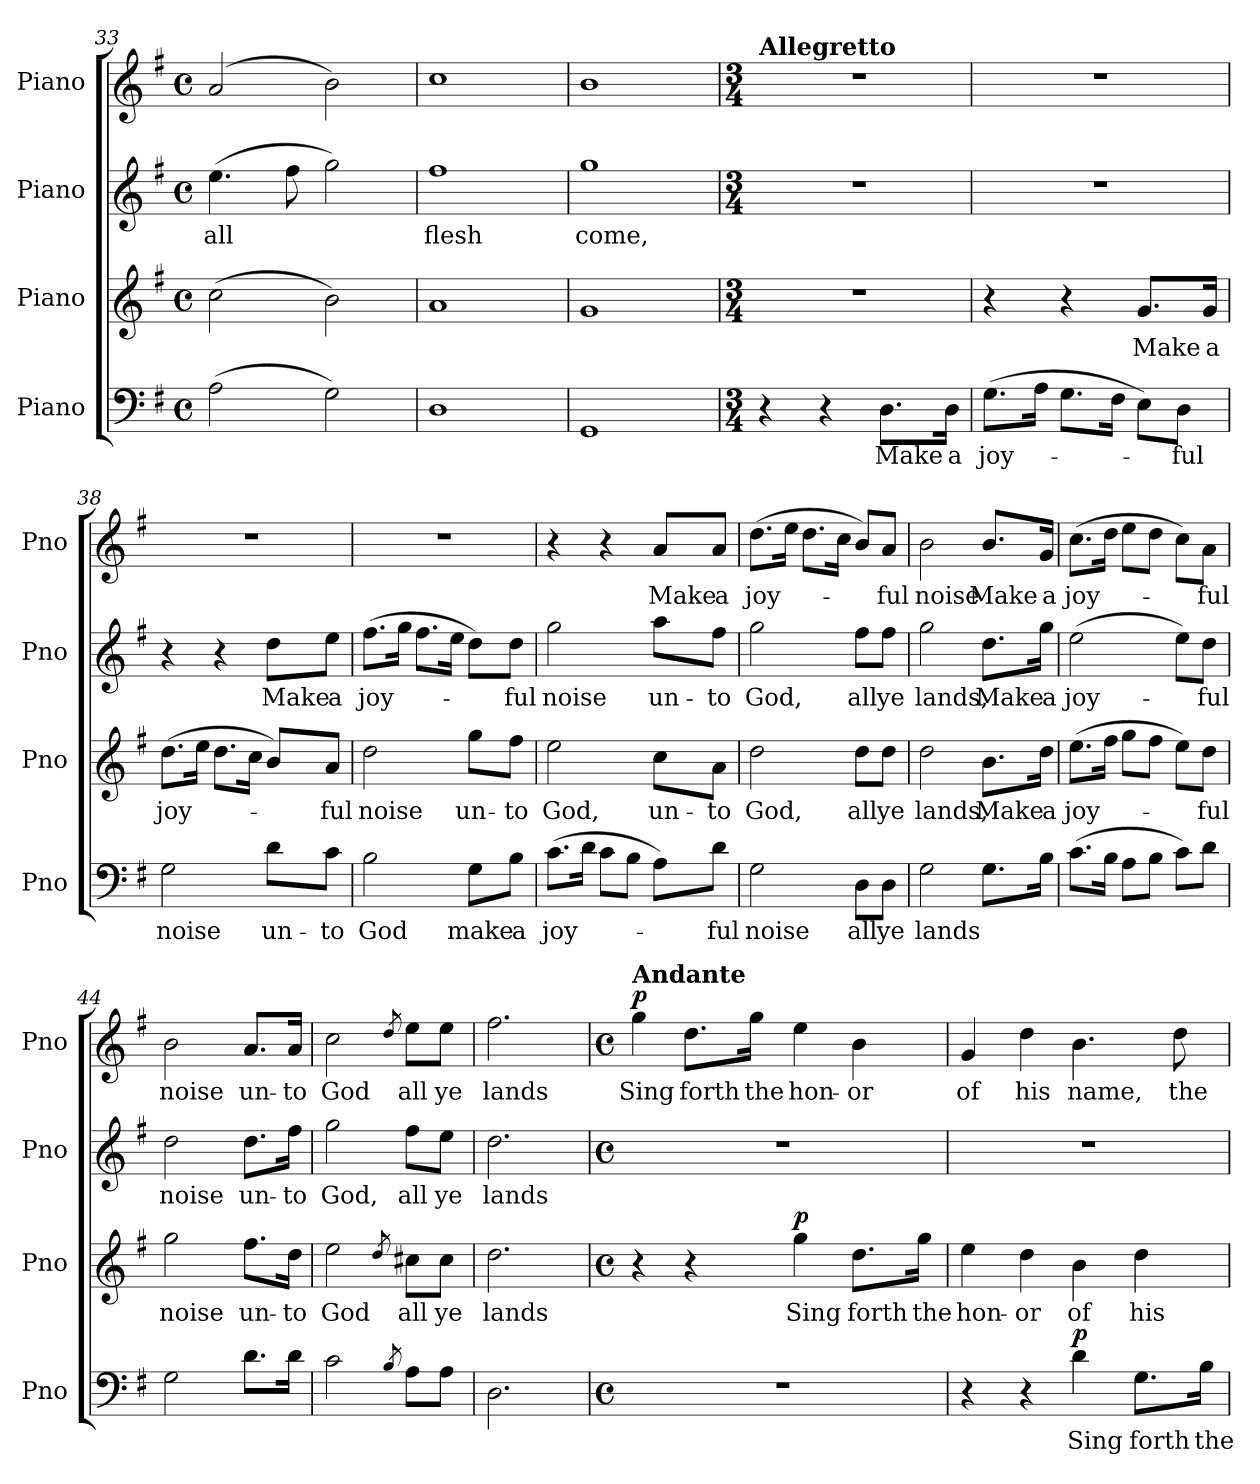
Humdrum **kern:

**kern	**text	**dynam	**kern	**text	**dynam	**kern	**text	**kern	**text	**dynam
*part4	*part4	*part4	*part3	*part3	*part3	*part2	*part2	*part1	*part1	*part1
*staff4	*staff4	*staff4	*staff3	*staff3	*staff3	*staff2	*staff2	*staff1	*staff1	*staff1
*I"Piano	*	*	*I"Piano	*	*	*I"Piano	*	*I"Piano	*	*
*I'Pno	*	*	*I'Pno	*	*	*I'Pno	*	*I'Pno	*	*
*clefF4	*	*	*clefG2	*	*	*clefG2	*	*clefG2	*	*
*k[f#]	*	*	*k[f#]	*	*	*k[f#]	*	*k[f#]	*	*
*M4/4	*	*	*M4/4	*	*	*M4/4	*	*M4/4	*	*
*met(c)	*	*	*met(c)	*	*	*met(c)	*	*met(c)	*	*
=33	=33	=33	=33	=33	=33	=33	=33	=33	=33	=33
!	!	!	!	!	!	!	!LO:LY:b	!	!	!
(>2A\	.	.	(>2cc\	.	.	(>4.ee\	all	(>2a/	.	.
.	.	.	.	.	.	8ff#\	.	.	.	.
2G\)	.	.	2b\)	.	.	2gg\)	.	2b\)	.	.
=34	=34	=34	=34	=34	=34	=34	=34	=34	=34	=34
!	!	!	!	!	!	!	!LO:LY:b	!	!	!
1D	.	.	1a	.	.	1ff#	flesh	1cc	.	.
=35	=35	=35	=35	=35	=35	=35	=35	=35	=35	=35
!	!	!	!	!	!	!	!LO:LY:b	!	!	!
1GG	.	.	1g	.	.	1gg	come,	1b	.	.
=36	=36	=36	=36	=36	=36	=36	=36	=36	=36	=36
*M3/4	*	*	*M3/4	*	*	*M3/4	*	*M3/4	*	*
!	!	!	!	!	!	!	!	!LO:TX:a:B:t=Allegretto	!	!
4r	.	.	2.r	.	.	2.r	.	2.r	.	.
4r	.	.	.	.	.	.	.	.	.	.
!	!LO:LY:b	!	!	!	!	!	!	!	!	!
8.D\L	Make	.	.	.	.	.	.	.	.	.
!	!LO:LY:b	!	!	!	!	!	!	!	!	!
16D\Jk	a	.	.	.	.	.	.	.	.	.
!!LO:LB:g=z
=37	=37	=37	=37	=37	=37	=37	=37	=37	=37	=37
!	!LO:LY:b	!	!	!	!	!	!	!	!	!
(>8.G\L	joy-	.	4r	.	.	2.r	.	2.r	.	.
16A\Jk	.	.	.	.	.	.	.	.	.	.
8.G\L	.	.	4r	.	.	.	.	.	.	.
16F#\Jk	.	.	.	.	.	.	.	.	.	.
!	!	!	!	!LO:LY:b	!	!	!	!	!	!
8E\L)	.	.	8.g/L	Make	.	.	.	.	.	.
!	!LO:LY:b	!	!	!	!	!	!	!	!	!
8D\J	-ful	.	.	.	.	.	.	.	.	.
!	!	!	!	!LO:LY:b	!	!	!	!	!	!
.	.	.	16g/Jk	a	.	.	.	.	.	.
=38	=38	=38	=38	=38	=38	=38	=38	=38	=38	=38
!	!LO:LY:b	!	!	!LO:LY:b	!	!	!	!	!	!
2G\	noise	.	(>8.dd\L	joy-	.	4r	.	2.r	.	.
.	.	.	16ee\Jk	.	.	.	.	.	.	.
.	.	.	8.dd\L	.	.	4r	.	.	.	.
.	.	.	16cc\Jk	.	.	.	.	.	.	.
!	!LO:LY:b	!	!	!	!	!	!LO:LY:b	!	!	!
8d\L	un-	.	8b/L)	.	.	8dd\L	Make	.	.	.
!	!LO:LY:b	!	!	!LO:LY:b	!	!	!LO:LY:b	!	!	!
8c\J	-to	.	8a/J	-ful	.	8ee\J	a	.	.	.
=39	=39	=39	=39	=39	=39	=39	=39	=39	=39	=39
!	!LO:LY:b	!	!	!LO:LY:b	!	!	!LO:LY:b	!	!	!
2B\	God	.	2dd\	noise	.	(>8.ff#\L	joy-	2.r	.	.
.	.	.	.	.	.	16gg\Jk	.	.	.	.
.	.	.	.	.	.	8.ff#\L	.	.	.	.
.	.	.	.	.	.	16ee\Jk	.	.	.	.
!	!LO:LY:b	!	!	!LO:LY:b	!	!	!	!	!	!
8G\L	make	.	8gg\L	un-	.	8dd\L)	.	.	.	.
!	!LO:LY:b	!	!	!LO:LY:b	!	!	!LO:LY:b	!	!	!
8B\J	a	.	8ff#\J	-to	.	8dd\J	-ful	.	.	.
=40	=40	=40	=40	=40	=40	=40	=40	=40	=40	=40
!	!LO:LY:b	!	!	!LO:LY:b	!	!	!LO:LY:b	!	!	!
(>8.c\L	joy-	.	2ee\	God,	.	2gg\	noise	4r	.	.
16d\Jk	.	.	.	.	.	.	.	.	.	.
8c\L	.	.	.	.	.	.	.	4r	.	.
8B\J	.	.	.	.	.	.	.	.	.	.
!	!	!	!	!LO:LY:b	!	!	!LO:LY:b	!	!LO:LY:b	!
8A\L)	.	.	8cc\L	un-	.	8aa\L	un-	8a/L	Make	.
!	!LO:LY:b	!	!	!LO:LY:b	!	!	!LO:LY:b	!	!LO:LY:b	!
8d\J	-ful	.	8a\J	-to	.	8ff#\J	-to	8a/J	a	.
=41	=41	=41	=41	=41	=41	=41	=41	=41	=41	=41
!	!LO:LY:b	!	!	!LO:LY:b	!	!	!LO:LY:b	!	!LO:LY:b	!
2G\	noise	.	2dd\	God,	.	2gg\	God,	(>8.dd\L	joy-	.
.	.	.	.	.	.	.	.	16ee\Jk	.	.
.	.	.	.	.	.	.	.	8.dd\L	.	.
.	.	.	.	.	.	.	.	16cc\Jk	.	.
!	!LO:LY:b	!	!	!LO:LY:b	!	!	!LO:LY:b	!	!	!
8D\L	all	.	8dd\L	all	.	8ff#\L	all	8b/L)	.	.
!	!LO:LY:b	!	!	!LO:LY:b	!	!	!LO:LY:b	!	!LO:LY:b	!
8D\J	ye	.	8dd\J	ye	.	8ff#\J	ye	8a/J	-ful	.
!!LO:LB:g=z
=42	=42	=42	=42	=42	=42	=42	=42	=42	=42	=42
!	!LO:LY:b	!	!	!LO:LY:b	!	!	!LO:LY:b	!	!LO:LY:b	!
2G\	lands	.	2dd\	lands,	.	2gg\	lands,	2b\	noise	.
!	!	!	!	!LO:LY:b	!	!	!LO:LY:b	!	!LO:LY:b	!
8.G\L	.	.	8.b\L	Make	.	8.dd\L	Make	8.b/L	Make	.
!	!	!	!	!LO:LY:b	!	!	!LO:LY:b	!	!LO:LY:b	!
16B\Jk	.	.	16dd\Jk	a	.	16gg\Jk	a	16g/Jk	a	.
=43	=43	=43	=43	=43	=43	=43	=43	=43	=43	=43
!	!	!	!	!LO:LY:b	!	!	!LO:LY:b	!	!LO:LY:b	!
(>8.c\L	.	.	(>8.ee\L	joy-	.	(>2ee\	joy-	(>8.cc\L	joy-	.
16B\Jk	.	.	16ff#\Jk	.	.	.	.	16dd\Jk	.	.
8A\L	.	.	8gg\L	.	.	.	.	8ee\L	.	.
8B\J	.	.	8ff#\J	.	.	.	.	8dd\J	.	.
8c\L)	.	.	8ee\L)	.	.	8ee\L)	.	8cc\L)	.	.
!	!	!	!	!LO:LY:b	!	!	!LO:LY:b	!	!LO:LY:b	!
8d\J	.	.	8dd\J	-ful	.	8dd\J	ful	8a\J	-ful	.
=44	=44	=44	=44	=44	=44	=44	=44	=44	=44	=44
!	!	!	!	!LO:LY:b	!	!	!LO:LY:b	!	!LO:LY:b	!
2G\	.	.	2gg\	noise	.	2dd\	noise	2b\	noise	.
!	!	!	!	!LO:LY:b	!	!	!LO:LY:b	!	!LO:LY:b	!
8.d\L	.	.	8.ff#\L	un-	.	8.dd\L	un-	8.a/L	un-	.
!	!	!	!	!LO:LY:b	!	!	!LO:LY:b	!	!LO:LY:b	!
16d\Jk	.	.	16dd\Jk	-to	.	16ff#\Jk	-to	16a/Jk	-to	.
=45	=45	=45	=45	=45	=45	=45	=45	=45	=45	=45
!	!	!	!	!LO:LY:b	!	!	!LO:LY:b	!	!LO:LY:b	!
2c\	.	.	2ee\	God	.	2gg\	God,	2cc\	God	.
8qB/	.	.	8qdd/	.	.	.	.	8qdd/	.	.
!	!	!	!	!LO:LY:b	!	!	!LO:LY:b	!	!LO:LY:b	!
8A\L	.	.	8cc#X\L	all	.	8ff#\L	all	8ee\L	all	.
!	!	!	!	!LO:LY:b	!	!	!LO:LY:b	!	!LO:LY:b	!
8A\J	.	.	8cc#\J	ye	.	8ee\J	ye	8ee\J	ye	.
=46	=46	=46	=46	=46	=46	=46	=46	=46	=46	=46
!	!	!	!	!LO:LY:b	!	!	!LO:LY:b	!	!LO:LY:b	!
2.D\	.	.	2.dd\	lands	.	2.dd\	lands	2.ff#\	lands	.
=47	=47	=47	=47	=47	=47	=47	=47	=47	=47	=47
*M4/4	*	*	*M4/4	*	*	*M4/4	*	*M4/4	*	*
*met(c)	*	*	*met(c)	*	*	*met(c)	*	*met(c)	*	*
!	!	!	!	!	!	!	!	!LO:TX:a:B:t=Andante	!	!
!	!	!	!	!	!	!	!	!	!LO:LY:b	!LO:DY:b
1r	.	.	4r	.	.	1r	.	4gg\	Sing	p
!	!	!	!	!	!	!	!	!	!LO:LY:b	!
.	.	.	4r	.	.	.	.	8.dd\L	forth	.
!	!	!	!	!	!	!	!	!	!LO:LY:b	!
.	.	.	.	.	.	.	.	16gg\Jk	the	.
!	!	!	!	!LO:LY:b	!LO:DY:b	!	!	!	!LO:LY:b	!
.	.	.	4gg\	Sing	p	.	.	4ee\	hon-	.
!	!	!	!	!LO:LY:b	!	!	!	!	!LO:LY:b	!
.	.	.	8.dd\L	forth	.	.	.	4b\	-or	.
!	!	!	!	!LO:LY:b	!	!	!	!	!	!
.	.	.	16gg\Jk	the	.	.	.	.	.	.
!!LO:LB:g=z
=48	=48	=48	=48	=48	=48	=48	=48	=48	=48	=48
!	!	!	!	!LO:LY:b	!	!	!	!	!LO:LY:b	!
4r	.	.	4ee\	hon-	.	1r	.	4g/	of	.
!	!	!	!	!LO:LY:b	!	!	!	!	!LO:LY:b	!
4r	.	.	4dd\	-or	.	.	.	4dd\	his	.
!	!LO:LY:b	!LO:DY:b	!	!LO:LY:b	!	!	!	!	!LO:LY:b	!
4d\	Sing	p	4b\	of	.	.	.	4.b\	name,	.
!	!LO:LY:b	!	!	!LO:LY:b	!	!	!	!	!	!
8.G\L	forth	.	4dd\	his	.	.	.	.	.	.
!	!	!	!	!	!	!	!	!	!LO:LY:b	!
.	.	.	.	.	.	.	.	8dd\	the	.
!	!LO:LY:b	!	!	!	!	!	!	!	!	!
16B\Jk	the	.	.	.	.	.	.	.	.	.
=	=	=	=	=	=	=	=	=	=	=
*-	*-	*-	*-	*-	*-	*-	*-	*-	*-	*-
